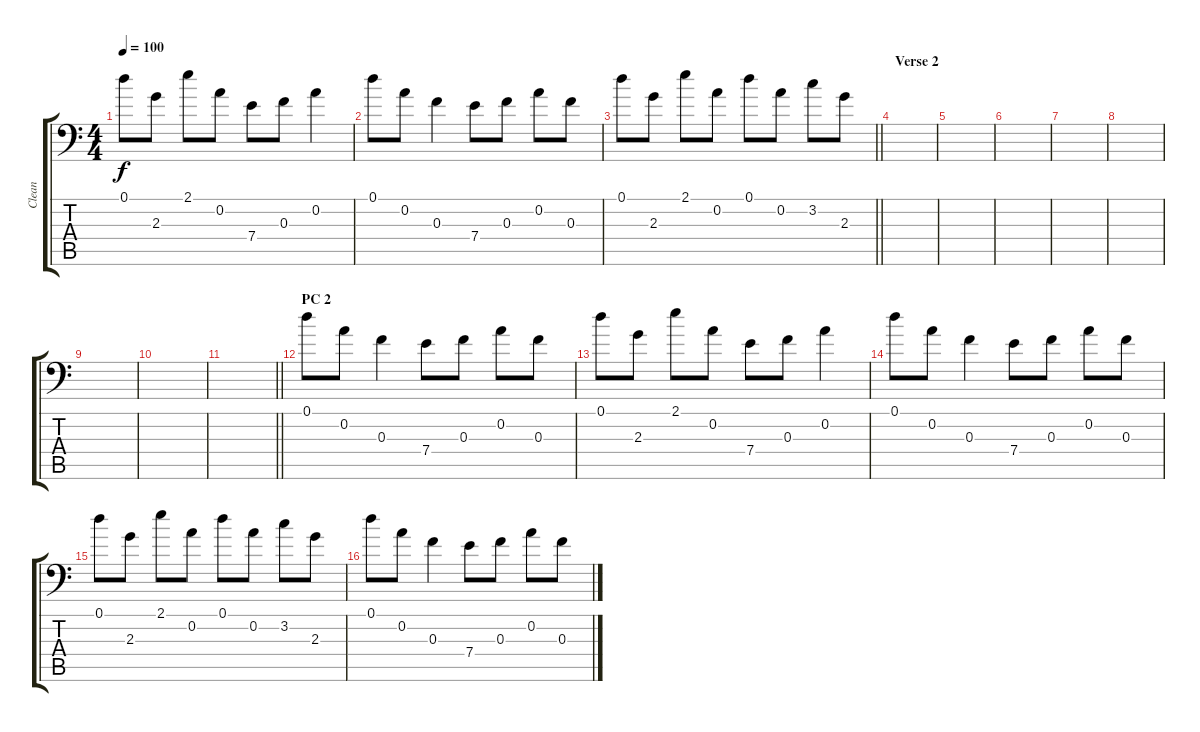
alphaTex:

\track ("Clean" "Clean") {instrument electricguitarclean}
\staff {score tabs}
\tuning (D4 A3 F3 A2 E2 A1) {hide}
\ts (4 4)
\tempo 100
\clef f4
\ks c
0.1.8{dy f} 2.3.8 2.1.8 0.2.8 7.4.8 0.3.8 0.2.4 |
0.1.8 0.2.8 0.3.4 7.4.8 0.3.8 0.2.8 0.3.8 |
\barLineRight lightlight
0.1.8 2.3.8 2.1.8 0.2.8 0.1.8 0.2.8 3.2.8 2.3.8 |
\section ("" "Verse 2")
|
|
|
|
|
|
|
\barLineRight lightlight
|
\section ("" "PC 2")
0.1.8 0.2.8 0.3.4 7.4.8 0.3.8 0.2.8 0.3.8 |
0.1.8 2.3.8 2.1.8 0.2.8 7.4.8 0.3.8 0.2.4 |
0.1.8 0.2.8 0.3.4 7.4.8 0.3.8 0.2.8 0.3.8 |
0.1.8 2.3.8 2.1.8 0.2.8 0.1.8 0.2.8 3.2.8 2.3.8 |
0.1.8 0.2.8 0.3.4 7.4.8 0.3.8 0.2.8 0.3.8
